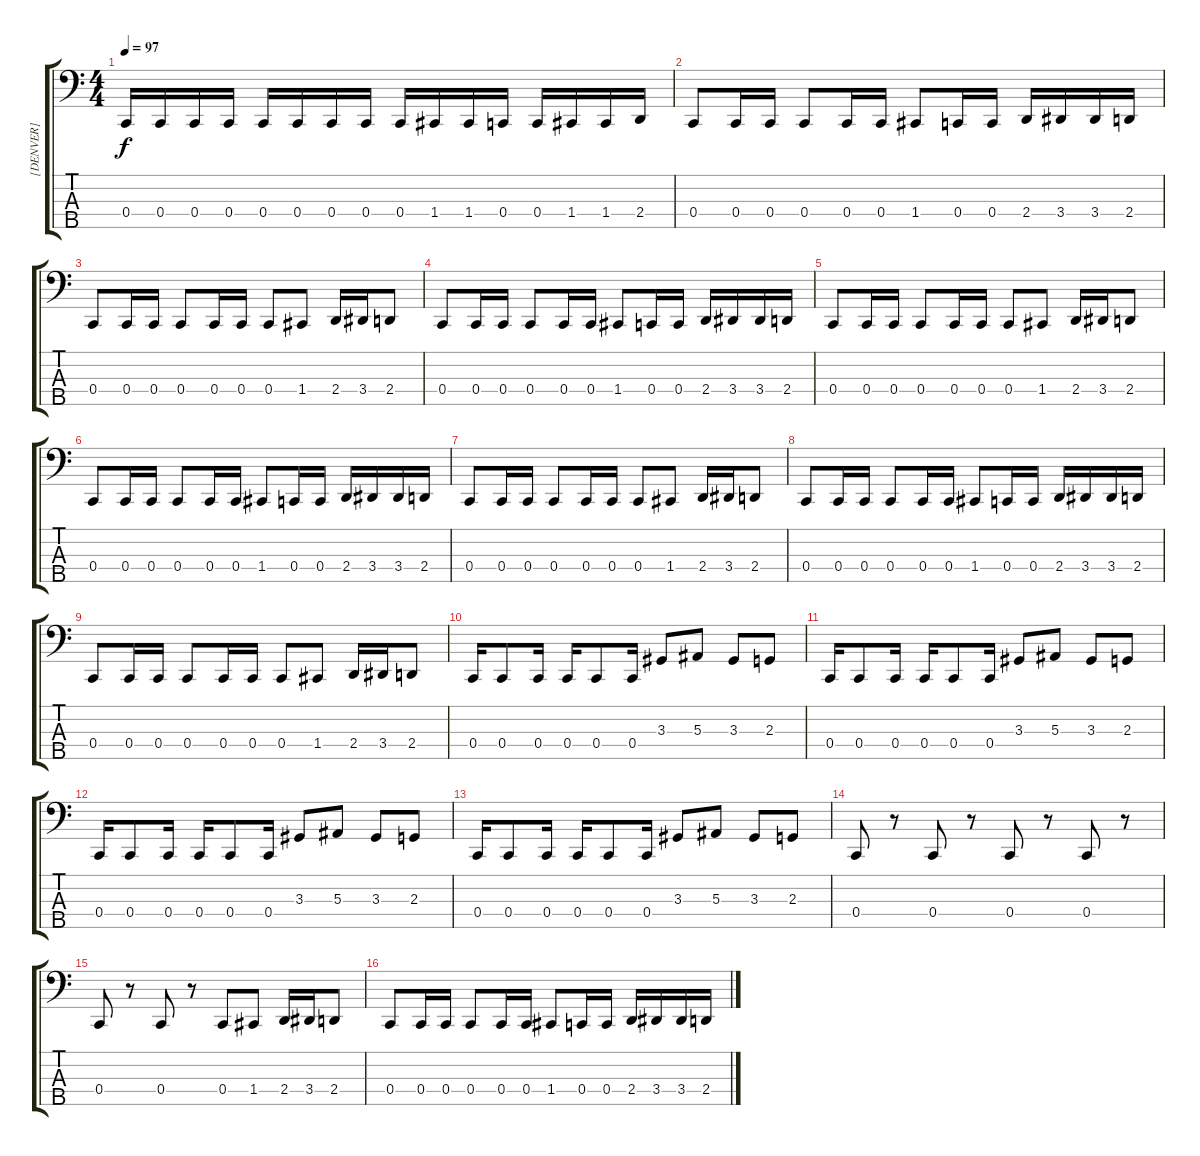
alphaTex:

\track ("[DENVER]" "[DENVER]") {instrument electricbassfinger}
\staff {score tabs}
\tuning (Eb2 Bb1 F1 C1 G0) {hide}
\ts (4 4)
\tempo 97
\clef f4
\ks c
0.4.16{dy f} 0.4.16 0.4.16 0.4.16 0.4.16 0.4.16 0.4.16 0.4.16 0.4.16 1.4.16 1.4.16 0.4.16 0.4.16 1.4.16 1.4.16 2.4.16 |
0.4.8 0.4.16 0.4.16 0.4.8 0.4.16 0.4.16 1.4.8 0.4.16 0.4.16 2.4.16 3.4.16 3.4.16 2.4.16 |
0.4.8 0.4.16 0.4.16 0.4.8 0.4.16 0.4.16 0.4.8 1.4.8 2.4.16 3.4.16 2.4.8 |
0.4.8 0.4.16 0.4.16 0.4.8 0.4.16 0.4.16 1.4.8 0.4.16 0.4.16 2.4.16 3.4.16 3.4.16 2.4.16 |
0.4.8 0.4.16 0.4.16 0.4.8 0.4.16 0.4.16 0.4.8 1.4.8 2.4.16 3.4.16 2.4.8 |
0.4.8 0.4.16 0.4.16 0.4.8 0.4.16 0.4.16 1.4.8 0.4.16 0.4.16 2.4.16 3.4.16 3.4.16 2.4.16 |
0.4.8 0.4.16 0.4.16 0.4.8 0.4.16 0.4.16 0.4.8 1.4.8 2.4.16 3.4.16 2.4.8 |
0.4.8 0.4.16 0.4.16 0.4.8 0.4.16 0.4.16 1.4.8 0.4.16 0.4.16 2.4.16 3.4.16 3.4.16 2.4.16 |
0.4.8 0.4.16 0.4.16 0.4.8 0.4.16 0.4.16 0.4.8 1.4.8 2.4.16 3.4.16 2.4.8 |
0.4.16 0.4.8 0.4.16 0.4.16 0.4.8 0.4.16 3.3.8 5.3.8 3.3.8 2.3.8 |
0.4.16 0.4.8 0.4.16 0.4.16 0.4.8 0.4.16 3.3.8 5.3.8 3.3.8 2.3.8 |
0.4.16 0.4.8 0.4.16 0.4.16 0.4.8 0.4.16 3.3.8 5.3.8 3.3.8 2.3.8 |
0.4.16 0.4.8 0.4.16 0.4.16 0.4.8 0.4.16 3.3.8 5.3.8 3.3.8 2.3.8 |
0.4.8 r.8 0.4.8 r.8 0.4.8 r.8 0.4.8 r.8 |
0.4.8 r.8 0.4.8 r.8 0.4.8 1.4.8 2.4.16 3.4.16 2.4.8 |
0.4.8 0.4.16 0.4.16 0.4.8 0.4.16 0.4.16 1.4.8 0.4.16 0.4.16 2.4.16 3.4.16 3.4.16 2.4.16
